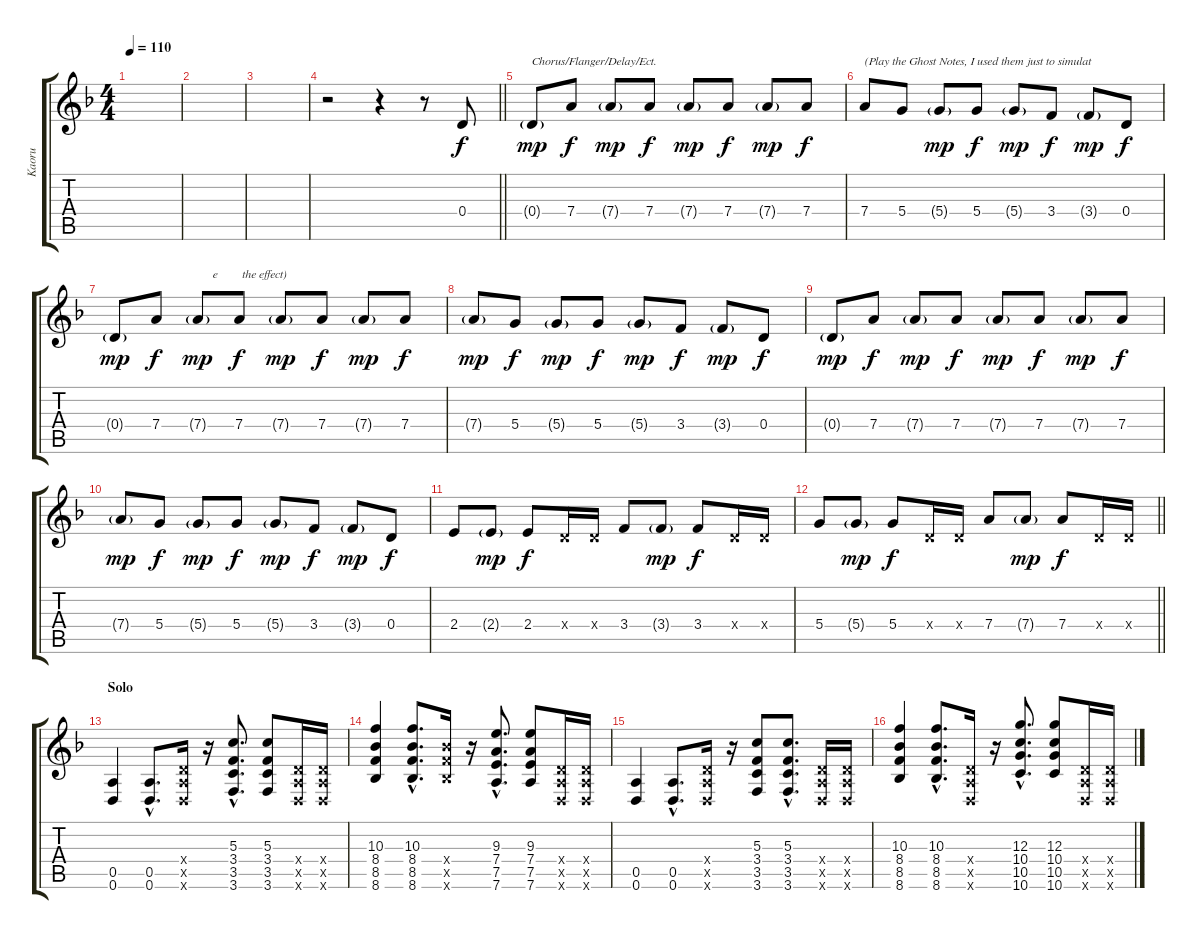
\track ("Kaoru" "Kaoru") {instrument distortionguitar}
\staff {score tabs}
\tuning (E4 B3 G3 D3 A2 D2) {hide}
\ts (4 4)
\tempo 110
\clef g2
\ks f
|
|
|
\barLineRight lightlight
r.2 r.4 r.8 0.4.8 |
0.4{g}.8{txt "Chorus/Flanger/Delay/Ect." dy mp} 7.4.8{dy f} 7.4{g}.8{dy mp} 7.4.8{dy f} 7.4{g}.8{dy mp} 7.4.8{dy f} 7.4{g}.8{dy mp} 7.4.8{dy f} |
7.4.8{txt "(Play the Ghost Notes, I used them just to simulat"} 5.4.8 5.4{g}.8{dy mp} 5.4.8{dy f} 5.4{g}.8{dy mp} 3.4.8{dy f} 3.4{g}.8{dy mp} 0.4.8{dy f} |
0.4{g}.8{dy mp} 7.4.8{dy f} 7.4{g}.8{txt "     e" dy mp} 7.4.8{txt " the effect)" dy f} 7.4{g}.8{dy mp} 7.4.8{dy f} 7.4{g}.8{dy mp} 7.4.8{dy f} |
7.4{g}.8{dy mp} 5.4.8{dy f} 5.4{g}.8{dy mp} 5.4.8{dy f} 5.4{g}.8{dy mp} 3.4.8{dy f} 3.4{g}.8{dy mp} 0.4.8{dy f} |
0.4{g}.8{dy mp} 7.4.8{dy f} 7.4{g}.8{dy mp} 7.4.8{dy f} 7.4{g}.8{dy mp} 7.4.8{dy f} 7.4{g}.8{dy mp} 7.4.8{dy f} |
7.4{g}.8{dy mp} 5.4.8{dy f} 5.4{g}.8{dy mp} 5.4.8{dy f} 5.4{g}.8{dy mp} 3.4.8{dy f} 3.4{g}.8{dy mp} 0.4.8{dy f} |
2.4.8 2.4{g}.8{dy mp} 2.4.8{dy f} 0.4{x}.16 0.4{x}.16 3.4.8 3.4{g}.8{dy mp} 3.4.8{dy f} 0.4{x}.16 0.4{x}.16 |
\barLineRight lightlight
5.4.8 5.4{g}.8{dy mp} 5.4.8{dy f} 0.4{x}.16 0.4{x}.16 7.4.8 7.4{g}.8{dy mp} 7.4.8{dy f} 0.4{x}.16 0.4{x}.16 |
\section ("" "Solo")
(0.5 0.6).4 (0.5{hac} 0.6{hac}).8{d} (0.4{x} 0.5{x} 0.6{x}).16 r.16 (5.3{hac} 3.4{hac} 3.5{hac} 3.6{hac}).8{d} (5.3 3.4 3.5 3.6).8 (0.4{x} 0.5{x} 0.6{x}).16 (0.4{x} 0.5{x} 0.6{x}).16 |
(10.3 8.4 8.5 8.6).4 (10.3{hac} 8.4{hac} 8.5{hac} 8.6{hac}).8{d} (8.4{x} 8.5{x} 8.6{x}).16 r.16 (9.3{hac} 7.4{hac} 7.5{hac} 7.6{hac}).8{d} (9.3 7.4 7.5 7.6).8 (0.4{x} 0.5{x} 0.6{x}).16 (0.4{x} 0.5{x} 0.6{x}).16 |
(0.5 0.6).4 (0.5{hac} 0.6{hac}).8{d} (0.4{x} 0.5{x} 0.6{x}).16 r.16 (5.3 3.4 3.5 3.6).8 (5.3{hac} 3.4{hac} 3.5{hac} 3.6{hac}).8{d} (0.4{x} 0.5{x} 0.6{x}).16 (0.4{x} 0.5{x} 0.6{x}).16 |
(10.3 8.4 8.5 8.6).4 (10.3{hac} 8.4{hac} 8.5{hac} 8.6{hac}).8{d} (0.4{x} 0.5{x} 0.6{x}).16 r.16 (12.3{hac} 10.4{hac} 10.5{hac} 10.6{hac}).8{d} (12.3 10.4 10.5 10.6).8 (0.4{x} 0.5{x} 0.6{x}).16 (0.4{x} 0.5{x} 0.6{x}).16
